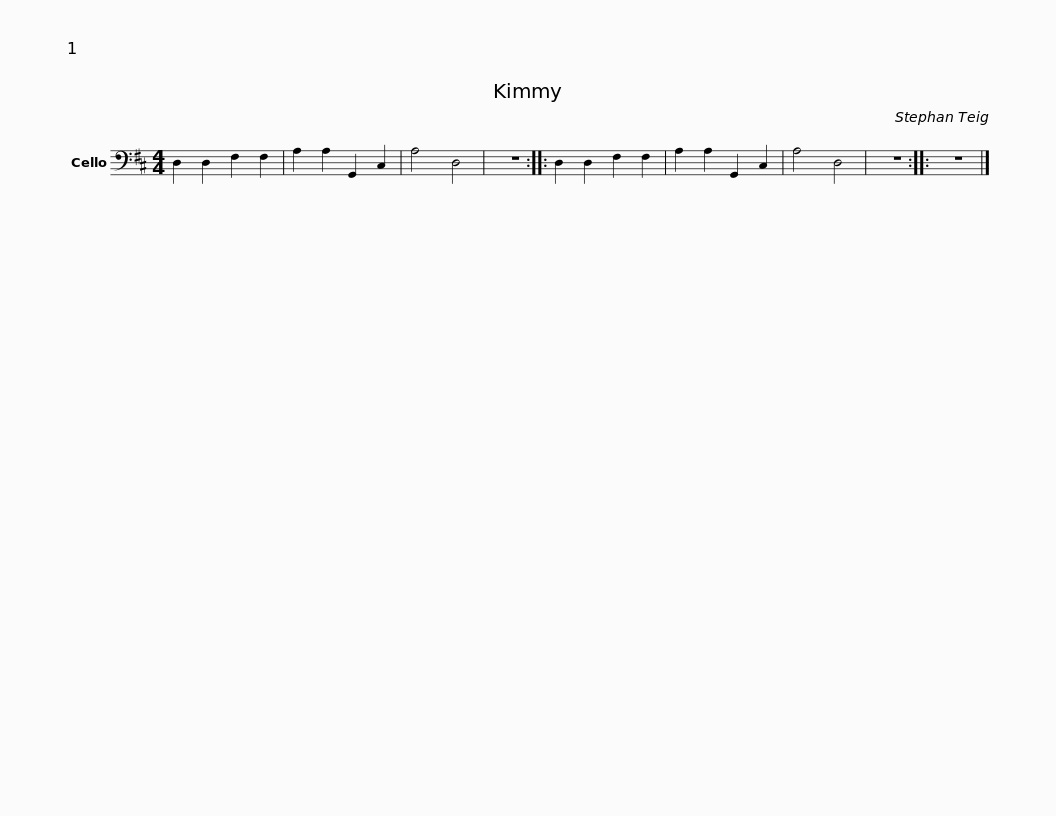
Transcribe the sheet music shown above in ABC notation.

X:1
L:1/8
M:4/4
I:linebreak $
K:D
V:1 bass
V:1
 D,2 D,2 F,2 F,2 | A,2 A,2 G,,2 C,2 | A,4 D,4 | z8 :: D,2 D,2 F,2 F,2 | %5
 A,2 A,2 G,,2 C,2 | A,4 D,4 | z8 :: z8 |] %9
